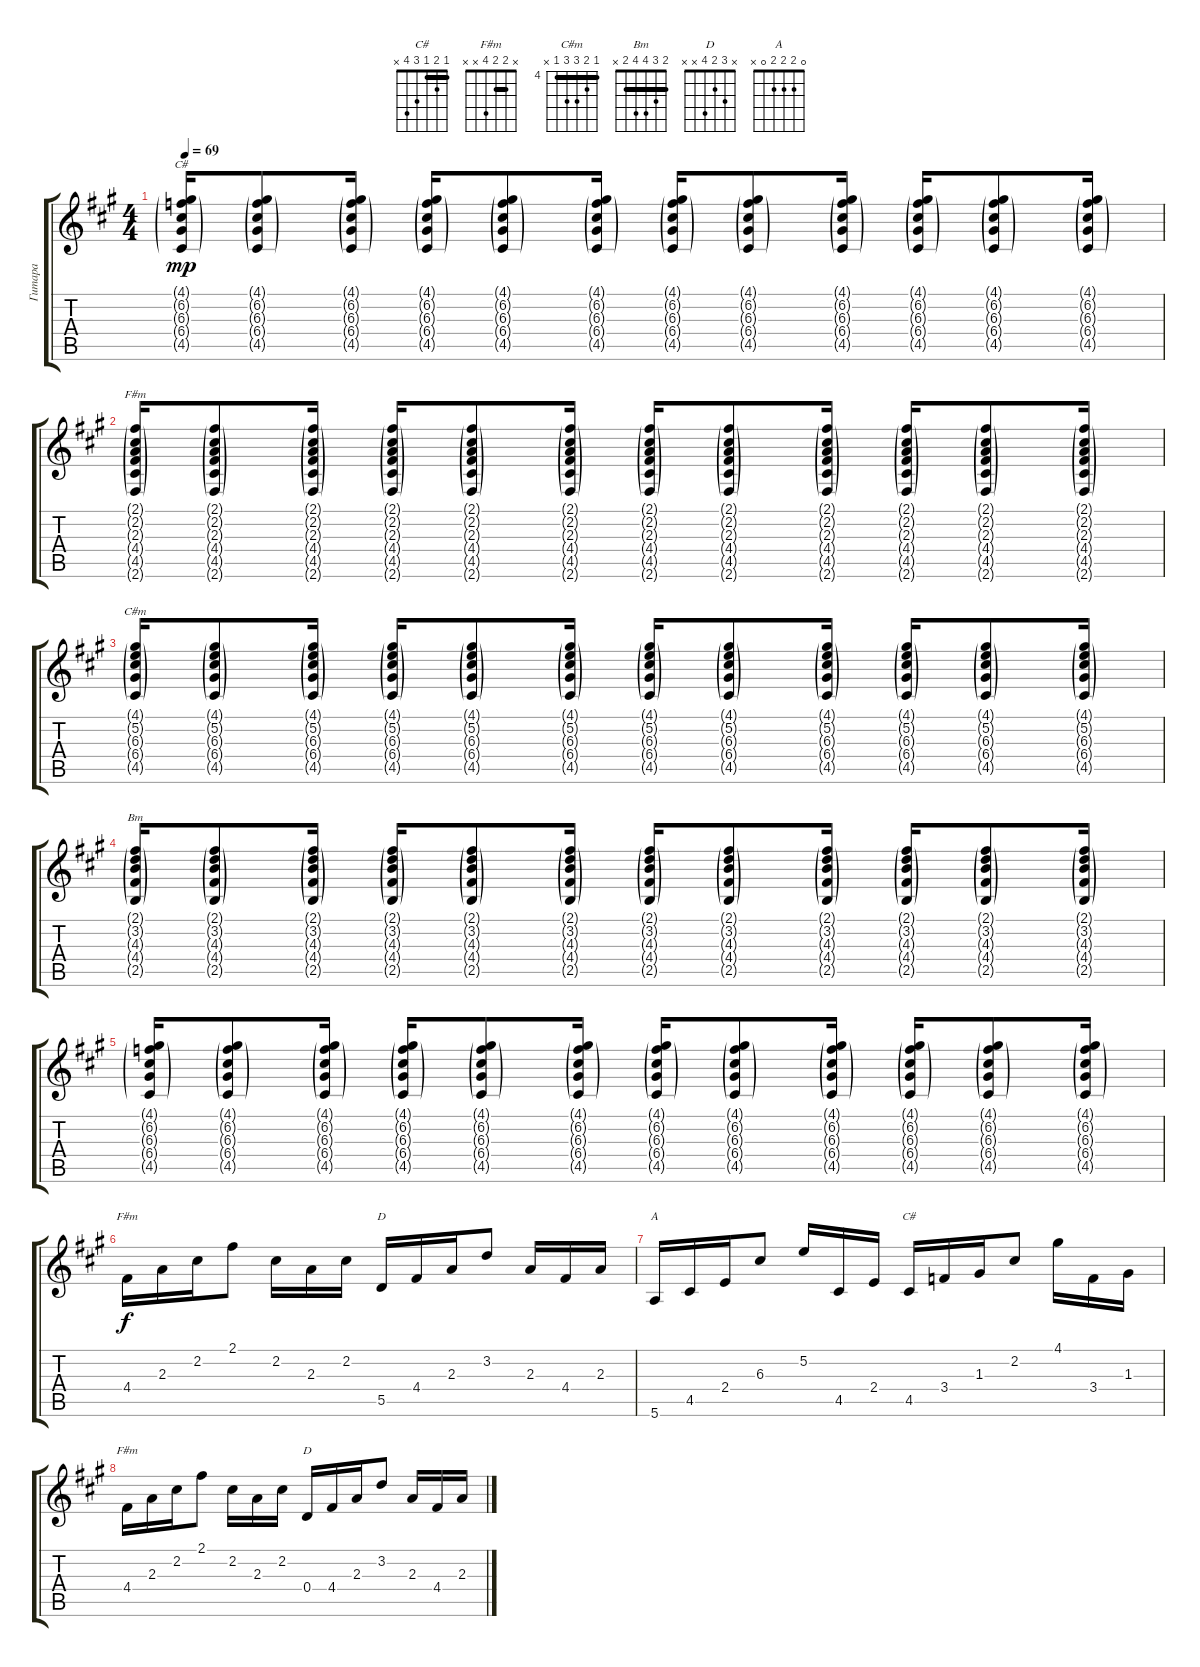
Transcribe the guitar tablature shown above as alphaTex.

\track ("Гитара" "Гитара") {instrument acousticguitarsteel}
\staff {score tabs}
\tuning (E4 B3 G3 D3 A2 E2) {hide}
\chord ("C#" 4 6 6 6 4 x) {firstfret 4 barre 4}
\chord ("F#m" 2 2 2 4 4 2) {barre 2}
\chord ("C#m" 4 5 6 6 4 x) {firstfret 4 barre 4}
\chord ("Bm" 2 3 4 4 2 x) {barre 2}
\chord ("F#m" 2 2 2 4 0 2) {barre 2}
\chord ("D" 2 3 2 0 x x) {barre 2}
\chord ("A" 0 2 2 2 0 x)
\chord ("C#" 1 2 1 3 4 x) {barre 1}
\chord ("F#m" x 2 2 4 x x) {barre 2}
\chord ("D" x 3 2 4 x x)
\ts (4 4)
\tempo 69
\clef g2
\ks a
(4.1{g} 6.2{g} 6.3{g} 6.4{g} 4.5{g}).16{ch "C#" dy mp} (4.1{g} 6.2{g} 6.3{g} 6.4{g} 4.5{g}).8 (4.1{g} 6.2{g} 6.3{g} 6.4{g} 4.5{g}).16 (4.1{g} 6.2{g} 6.3{g} 6.4{g} 4.5{g}).16 (4.1{g} 6.2{g} 6.3{g} 6.4{g} 4.5{g}).8 (4.1{g} 6.2{g} 6.3{g} 6.4{g} 4.5{g}).16 (4.1{g} 6.2{g} 6.3{g} 6.4{g} 4.5{g}).16 (4.1{g} 6.2{g} 6.3{g} 6.4{g} 4.5{g}).8 (4.1{g} 6.2{g} 6.3{g} 6.4{g} 4.5{g}).16 (4.1{g} 6.2{g} 6.3{g} 6.4{g} 4.5{g}).16 (4.1{g} 6.2{g} 6.3{g} 6.4{g} 4.5{g}).8 (4.1{g} 6.2{g} 6.3{g} 6.4{g} 4.5{g}).16 |
(2.1{g} 2.2{g} 2.3{g} 4.4{g} 4.5{g} 2.6{g}).16{ch "F#m"} (2.1{g} 2.2{g} 2.3{g} 4.4{g} 4.5{g} 2.6{g}).8 (2.1{g} 2.2{g} 2.3{g} 4.4{g} 4.5{g} 2.6{g}).16 (2.1{g} 2.2{g} 2.3{g} 4.4{g} 4.5{g} 2.6{g}).16 (2.1{g} 2.2{g} 2.3{g} 4.4{g} 4.5{g} 2.6{g}).8 (2.1{g} 2.2{g} 2.3{g} 4.4{g} 4.5{g} 2.6{g}).16 (2.1{g} 2.2{g} 2.3{g} 4.4{g} 4.5{g} 2.6{g}).16 (2.1{g} 2.2{g} 2.3{g} 4.4{g} 4.5{g} 2.6{g}).8 (2.1{g} 2.2{g} 2.3{g} 4.4{g} 4.5{g} 2.6{g}).16 (2.1{g} 2.2{g} 2.3{g} 4.4{g} 4.5{g} 2.6{g}).16 (2.1{g} 2.2{g} 2.3{g} 4.4{g} 4.5{g} 2.6{g}).8 (2.1{g} 2.2{g} 2.3{g} 4.4{g} 4.5{g} 2.6{g}).16 |
(4.1{g} 5.2{g} 6.3{g} 6.4{g} 4.5{g}).16{ch "C#m"} (4.1{g} 5.2{g} 6.3{g} 6.4{g} 4.5{g}).8 (4.1{g} 5.2{g} 6.3{g} 6.4{g} 4.5{g}).16 (4.1{g} 5.2{g} 6.3{g} 6.4{g} 4.5{g}).16 (4.1{g} 5.2{g} 6.3{g} 6.4{g} 4.5{g}).8 (4.1{g} 5.2{g} 6.3{g} 6.4{g} 4.5{g}).16 (4.1{g} 5.2{g} 6.3{g} 6.4{g} 4.5{g}).16 (4.1{g} 5.2{g} 6.3{g} 6.4{g} 4.5{g}).8 (4.1{g} 5.2{g} 6.3{g} 6.4{g} 4.5{g}).16 (4.1{g} 5.2{g} 6.3{g} 6.4{g} 4.5{g}).16 (4.1{g} 5.2{g} 6.3{g} 6.4{g} 4.5{g}).8 (4.1{g} 5.2{g} 6.3{g} 6.4{g} 4.5{g}).16 |
(2.1{g} 3.2{g} 4.3{g} 4.4{g} 2.5{g}).16{ch "Bm"} (2.1{g} 3.2{g} 4.3{g} 4.4{g} 2.5{g}).8 (2.1{g} 3.2{g} 4.3{g} 4.4{g} 2.5{g}).16 (2.1{g} 3.2{g} 4.3{g} 4.4{g} 2.5{g}).16 (2.1{g} 3.2{g} 4.3{g} 4.4{g} 2.5{g}).8 (2.1{g} 3.2{g} 4.3{g} 4.4{g} 2.5{g}).16 (2.1{g} 3.2{g} 4.3{g} 4.4{g} 2.5{g}).16 (2.1{g} 3.2{g} 4.3{g} 4.4{g} 2.5{g}).8 (2.1{g} 3.2{g} 4.3{g} 4.4{g} 2.5{g}).16 (2.1{g} 3.2{g} 4.3{g} 4.4{g} 2.5{g}).16 (2.1{g} 3.2{g} 4.3{g} 4.4{g} 2.5{g}).8 (2.1{g} 3.2{g} 4.3{g} 4.4{g} 2.5{g}).16 |
(4.1{g} 6.2{g} 6.3{g} 6.4{g} 4.5{g}).16 (4.1{g} 6.2{g} 6.3{g} 6.4{g} 4.5{g}).8 (4.1{g} 6.2{g} 6.3{g} 6.4{g} 4.5{g}).16 (4.1{g} 6.2{g} 6.3{g} 6.4{g} 4.5{g}).16 (4.1{g} 6.2{g} 6.3{g} 6.4{g} 4.5{g}).8 (4.1{g} 6.2{g} 6.3{g} 6.4{g} 4.5{g}).16 (4.1{g} 6.2{g} 6.3{g} 6.4{g} 4.5{g}).16 (4.1{g} 6.2{g} 6.3{g} 6.4{g} 4.5{g}).8 (4.1{g} 6.2{g} 6.3{g} 6.4{g} 4.5{g}).16 (4.1{g} 6.2{g} 6.3{g} 6.4{g} 4.5{g}).16 (4.1{g} 6.2{g} 6.3{g} 6.4{g} 4.5{g}).8 (4.1{g} 6.2{g} 6.3{g} 6.4{g} 4.5{g}).16 |
4.4.16{ch "F#m" dy f} 2.3.16 2.2.16 2.1.8 2.2.16 2.3.16 2.2.16 5.5.16{ch "D"} 4.4.16 2.3.16 3.2.8 2.3.16 4.4.16 2.3.16 |
5.6.16{ch "A"} 4.5.16 2.4.16 6.3.8 5.2.16 4.5.16 2.4.16 4.5.16{ch "C#"} 3.4.16 1.3.16 2.2.8 4.1.16 3.4.16 1.3.16 |
4.4.16{ch "F#m"} 2.3.16 2.2.16 2.1.8 2.2.16 2.3.16 2.2.16 0.4.16{ch "D"} 4.4.16 2.3.16 3.2.8 2.3.16 4.4.16 2.3.16
